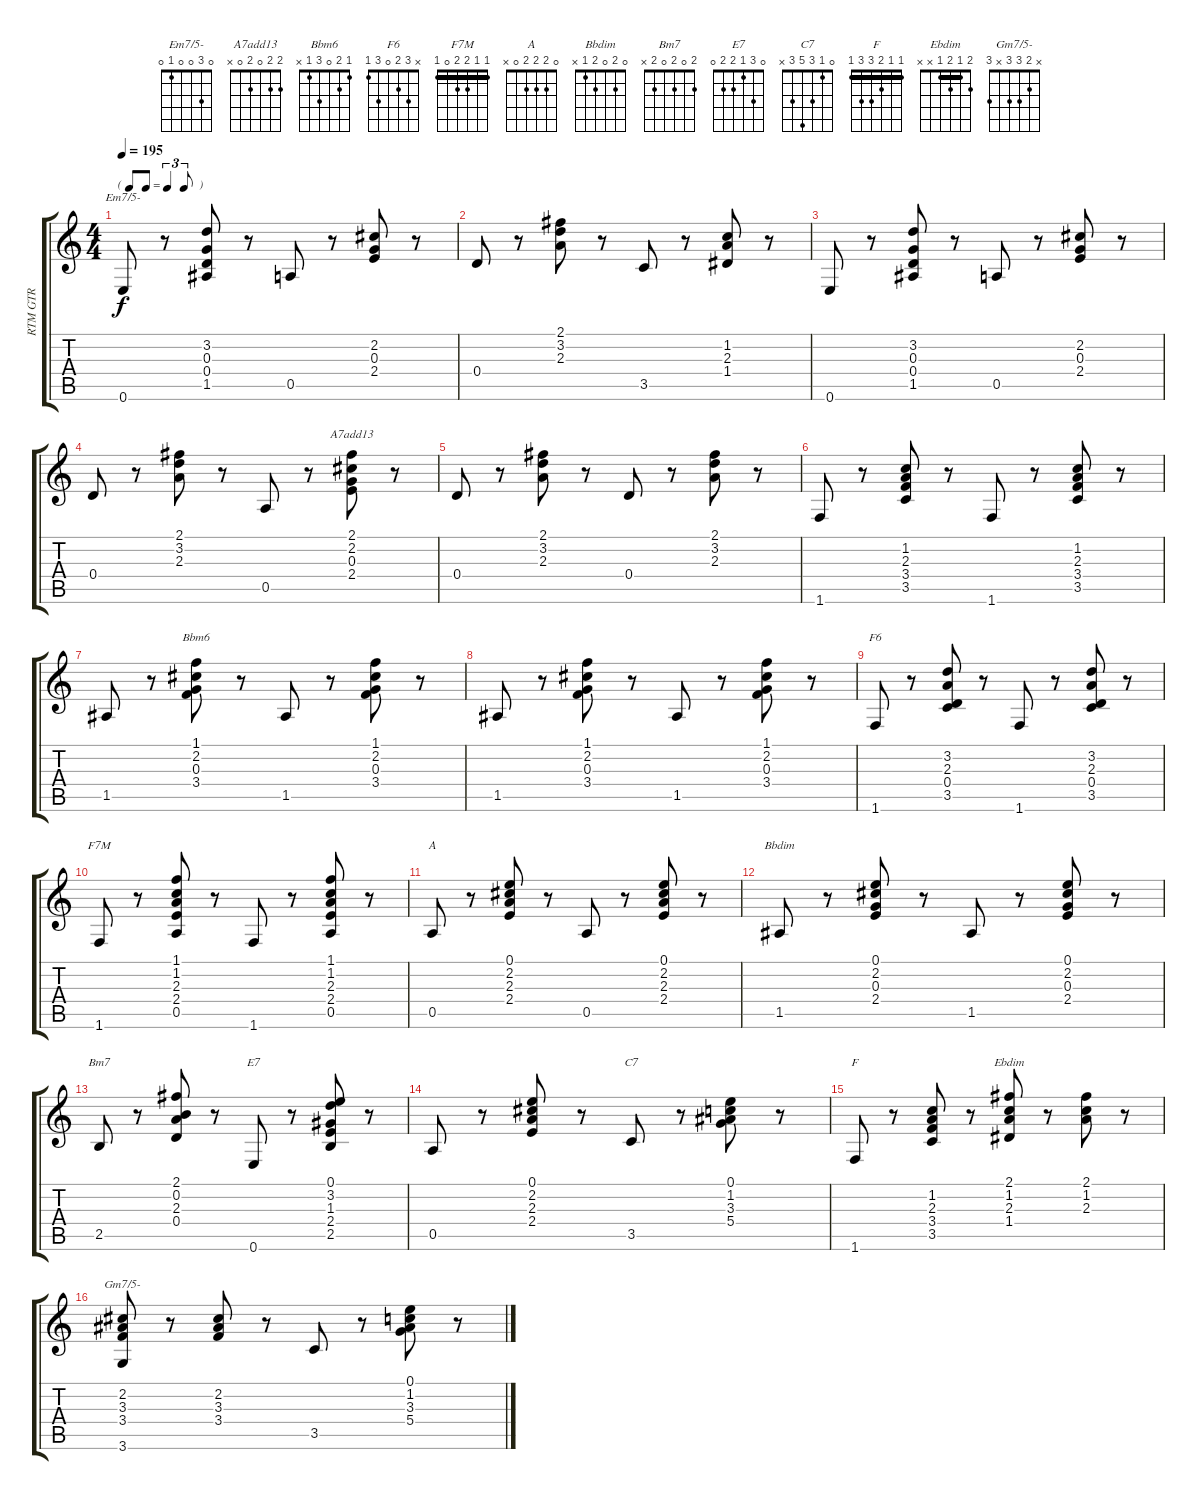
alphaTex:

\track ("RTM GTR" "RTM GTR") {instrument acousticguitarnylon}
\staff {score tabs}
\tuning (E4 B3 G3 D3 A2 E2) {hide}
\chord ("Em7/5-" 0 3 0 0 1 0)
\chord ("A7add13" 2 2 0 2 0 x)
\chord ("Bbm6" 1 2 0 3 1 x)
\chord ("F6" x 3 2 0 3 1)
\chord ("F7M" 1 1 2 2 0 1) {barre 1}
\chord ("A" 0 2 2 2 0 x)
\chord ("Bbdim" 0 2 0 2 1 x)
\chord ("Bm7" 2 0 2 0 2 x)
\chord ("E7" 0 3 1 2 2 0)
\chord ("C7" 0 1 3 5 3 x)
\chord ("F" 1 1 2 3 3 1) {barre 1}
\chord ("Ebdim" 2 1 2 1 x x) {barre 1}
\chord ("Gm7/5-" x 2 3 3 x 3)
\ts (4 4)
\tf triplet8th
\tempo 195
\clef g2
\ks c
0.6.8{ch "Em7/5-" dy f} r.8 (3.2 0.3 0.4 1.5).8 r.8 0.5.8 r.8 (2.2 0.3 2.4).8 r.8 |
0.4.8 r.8 (2.1 3.2 2.3).8 r.8 3.5.8 r.8 (1.2 2.3 1.4).8 r.8 |
0.6.8 r.8 (3.2 0.3 0.4 1.5).8 r.8 0.5.8 r.8 (2.2 0.3 2.4).8 r.8 |
0.4.8 r.8 (2.1 3.2 2.3).8 r.8 0.5.8 r.8 (2.1 2.2 0.3 2.4).8{ch "A7add13"} r.8 |
0.4.8 r.8 (2.1 3.2 2.3).8 r.8 0.4.8 r.8 (2.1 3.2 2.3).8 r.8 |
1.6.8 r.8 (1.2 2.3 3.4 3.5).8 r.8 1.6.8 r.8 (1.2 2.3 3.4 3.5).8 r.8 |
1.5.8 r.8 (1.1 2.2 0.3 3.4).8{ch "Bbm6"} r.8 1.5.8 r.8 (1.1 2.2 0.3 3.4).8 r.8 |
1.5.8 r.8 (1.1 2.2 0.3 3.4).8 r.8 1.5.8 r.8 (1.1 2.2 0.3 3.4).8 r.8 |
1.6.8{ch "F6"} r.8 (3.2 2.3 0.4 3.5).8 r.8 1.6.8 r.8 (3.2 2.3 0.4 3.5).8 r.8 |
1.6.8{ch "F7M"} r.8 (1.1 1.2 2.3 2.4 0.5).8 r.8 1.6.8 r.8 (1.1 1.2 2.3 2.4 0.5).8 r.8 |
0.5.8{ch "A"} r.8 (0.1 2.2 2.3 2.4).8 r.8 0.5.8 r.8 (0.1 2.2 2.3 2.4).8 r.8 |
1.5.8{ch "Bbdim"} r.8 (0.1 2.2 0.3 2.4).8 r.8 1.5.8 r.8 (0.1 2.2 0.3 2.4).8 r.8 |
2.5.8{ch "Bm7"} r.8 (2.1 0.2 2.3 0.4).8 r.8 0.6.8{ch "E7"} r.8 (0.1 3.2 1.3 2.4 2.5).8 r.8 |
0.5.8 r.8 (0.1 2.2 2.3 2.4).8 r.8 3.5.8{ch "C7"} r.8 (0.1 1.2 3.3 5.4).8 r.8 |
1.6.8{ch "F"} r.8 (1.2 2.3 3.4 3.5).8 r.8 (2.1 1.2 2.3 1.4).8{ch "Ebdim"} r.8 (2.1 1.2 2.3).8 r.8 |
(2.2 3.3 3.4 3.6).8{ch "Gm7/5-"} r.8 (2.2 3.3 3.4).8 r.8 3.5.8 r.8 (0.1 1.2 3.3 5.4).8 r.8
